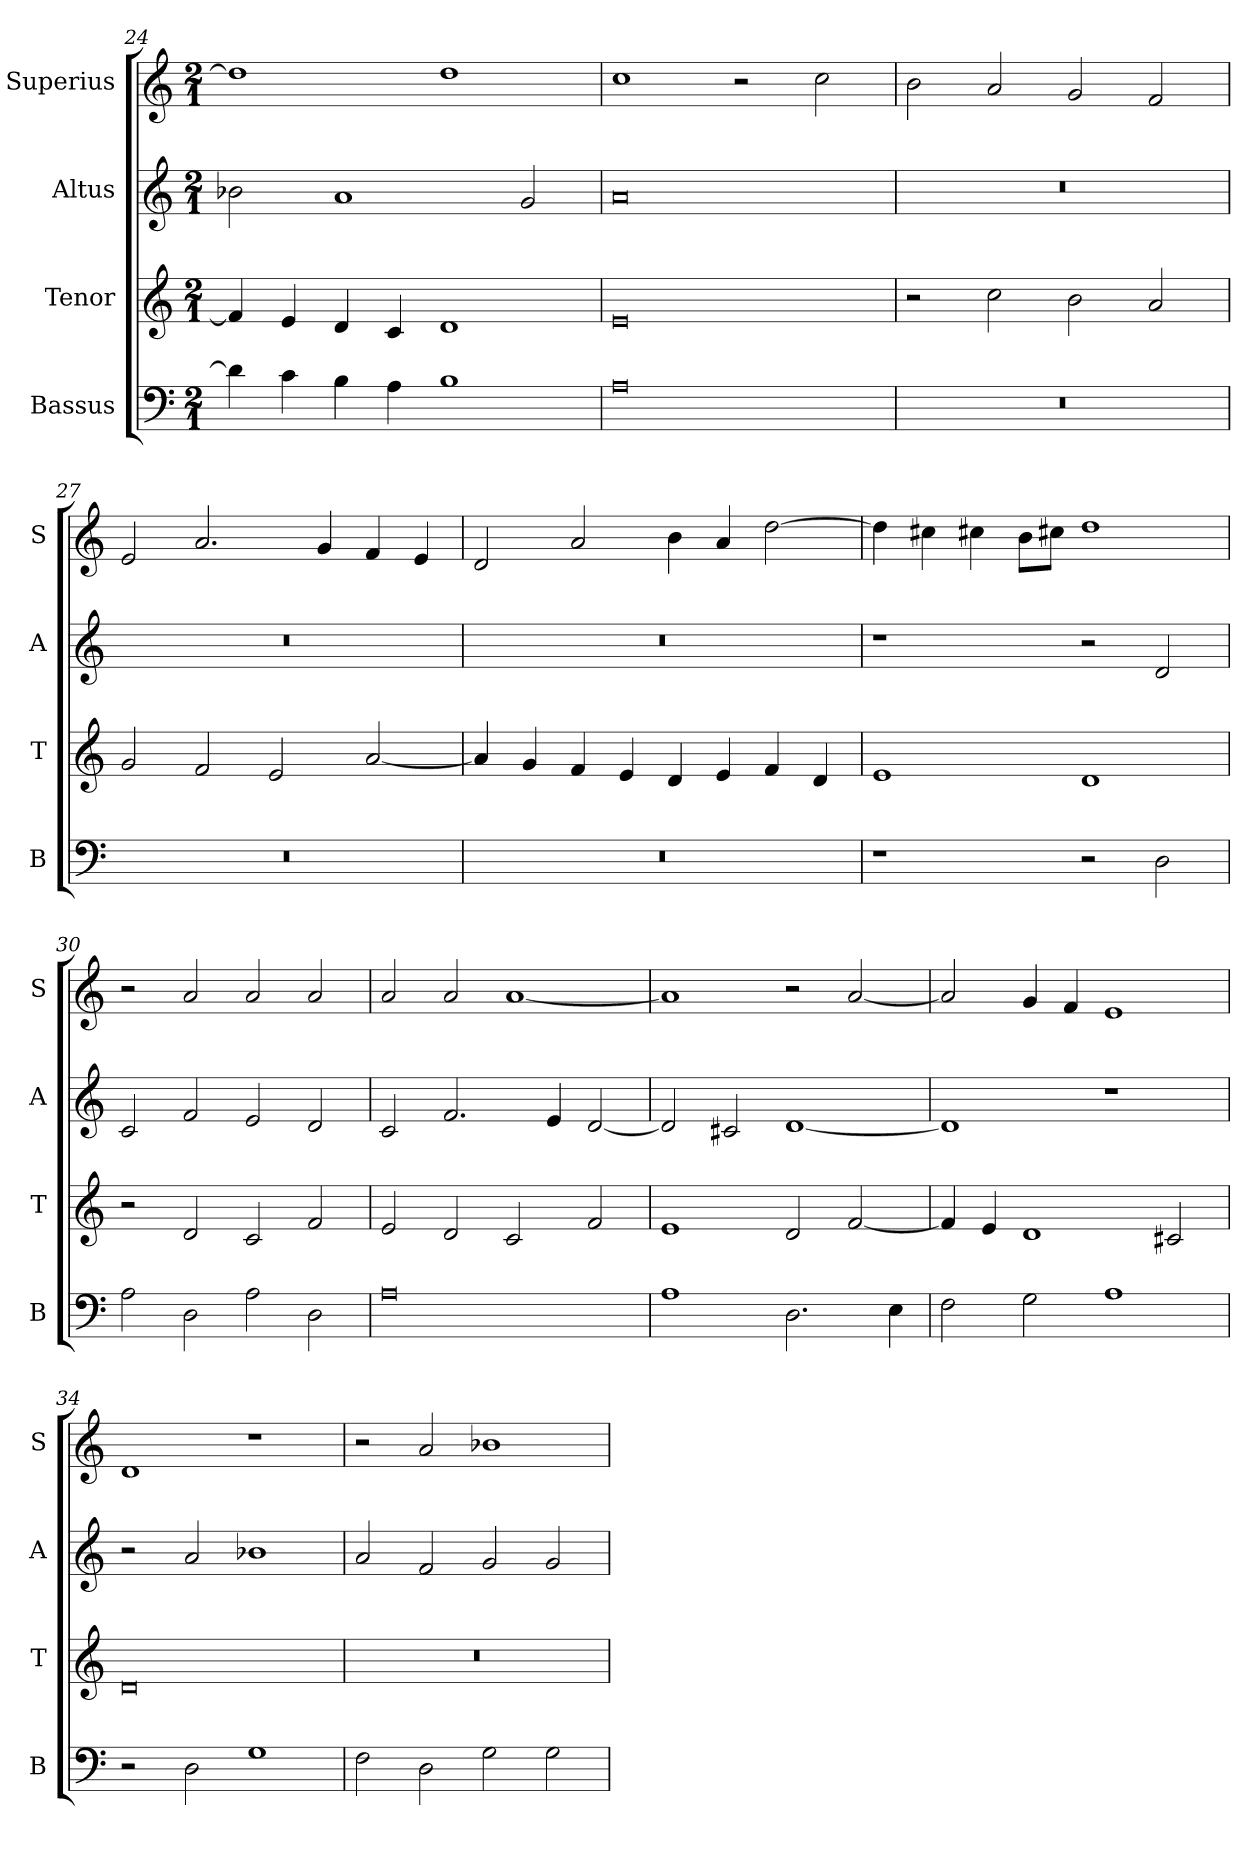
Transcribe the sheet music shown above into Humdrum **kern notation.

**kern	**kern	**kern	**kern
*part4	*part3	*part2	*part1
*staff4	*staff3	*staff2	*staff1
*I"Bassus	*I"Tenor	*I"Altus	*I"Superius
*I'B	*I'T	*I'A	*I'S
*clefF4	*clefG2	*clefG2	*clefG2
*k[]	*k[]	*k[]	*k[]
*C:	*C:	*C:	*C:
*M2/1	*M2/1	*M2/1	*M2/1
=24	=24	=24	=24
4d]	4f]	2b-X	1dd]
4c	4e	.	.
4B	4d	1a	.
4A	4c	.	.
1B	1d	.	1dd
.	.	2g	.
=25	=25	=25	=25
0A	0e	0a	1cc
.	.	.	2r
.	.	.	2cc
=26	=26	=26	=26
0r	2r	0r	2b
.	2cc	.	2a
.	2b	.	2g
.	2a	.	2f
=27	=27	=27	=27
0r	2g	0r	2e
.	2f	.	2.a
.	2e	.	.
.	.	.	4g
.	[2a	.	4f
.	.	.	4e
=28	=28	=28	=28
0r	4a]	0r	2d
.	4g	.	.
.	4f	.	2a
.	4e	.	.
.	4d	.	4b
.	4e	.	4a
.	4f	.	[2dd
.	4d	.	.
=29	=29	=29	=29
1r	1e	1r	4dd]
.	.	.	4cc#X
.	.	.	4cc#X
.	.	.	8bL
.	.	.	8cc#XJ
2r	1d	2r	1dd
2D	.	2d	.
=30	=30	=30	=30
2A	2r	2c	2r
2D	2d	2f	2a
2A	2c	2e	2a
2D	2f	2d	2a
=31	=31	=31	=31
0A	2e	2c	2a
.	2d	2.f	2a
.	2c	.	[1a
.	.	4e	.
.	2f	[2d	.
=32	=32	=32	=32
1A	1e	2d]	1a]
.	.	2c#X	.
2.D	2d	[1d	2r
.	[2f	.	[2a
4E	.	.	.
=33	=33	=33	=33
2F	4f]	1d]	2a]
.	4e	.	.
2G	1d	.	4g
.	.	.	4f
1A	.	1r	1e
.	2c#X	.	.
=34	=34	=34	=34
2r	0d	2r	1d
2D	.	2a	.
1G	.	1b-X	1r
=35	=35	=35	=35
2F	0r	2a	2r
2D	.	2f	2a
2G	.	2g	1b-X
2G	.	2g	.
=	=	=	=
*-	*-	*-	*-
